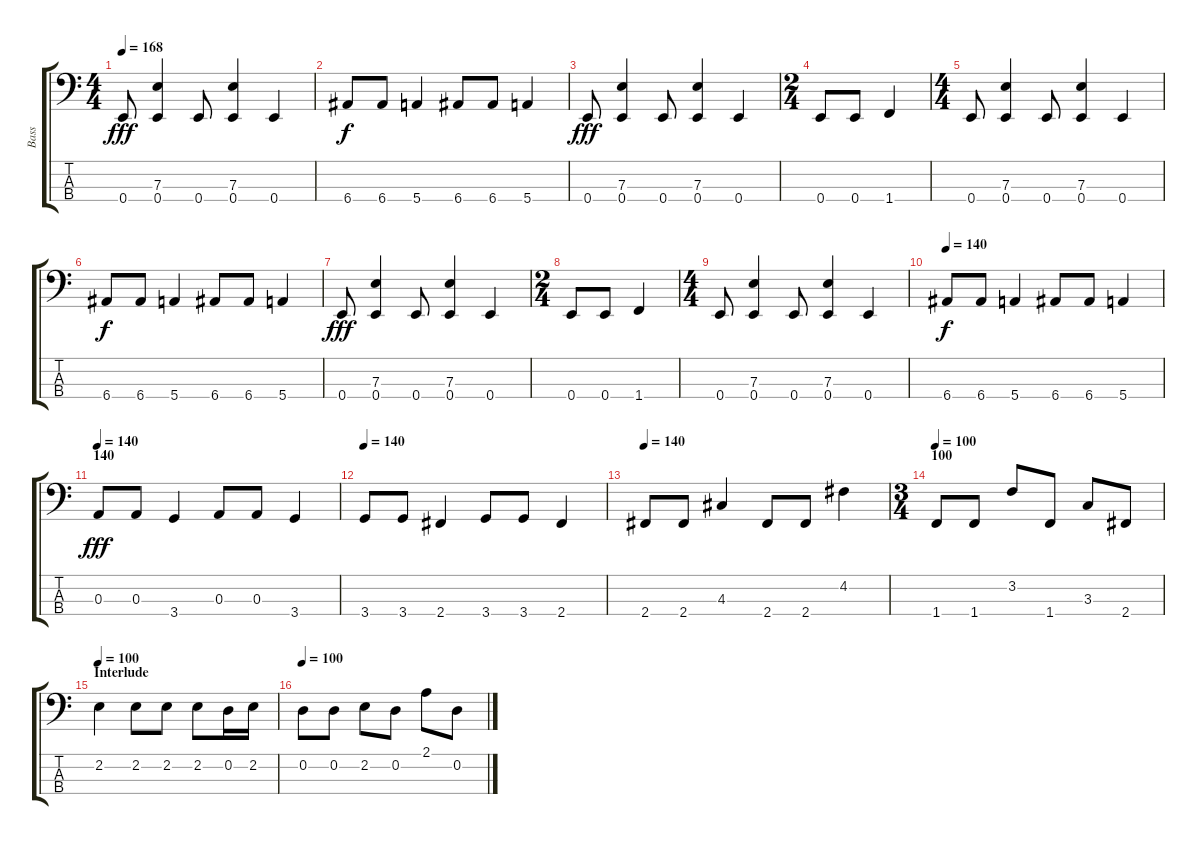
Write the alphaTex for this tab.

\track ("Bass" "Bass") {instrument electricbasspick}
\staff {score tabs}
\tuning (G2 D2 A1 E1) {hide}
\ts (4 4)
\tempo 168
\clef f4
\ks c
0.4.8{dy fff} (7.3 0.4).4 0.4.8 (7.3 0.4).4 0.4.4 |
6.4.8{dy f} 6.4.8 5.4.4 6.4.8 6.4.8 5.4.4 |
0.4.8{dy fff} (7.3 0.4).4 0.4.8 (7.3 0.4).4 0.4.4 |
\ts (2 4)
0.4.8 0.4.8 1.4.4 |
\ts (4 4)
0.4.8 (7.3 0.4).4 0.4.8 (7.3 0.4).4 0.4.4 |
6.4.8{dy f} 6.4.8 5.4.4 6.4.8 6.4.8 5.4.4 |
0.4.8{dy fff} (7.3 0.4).4 0.4.8 (7.3 0.4).4 0.4.4 |
\ts (2 4)
0.4.8 0.4.8 1.4.4 |
\ts (4 4)
0.4.8 (7.3 0.4).4 0.4.8 (7.3 0.4).4 0.4.4 |
\tempo 140
6.4.8{dy f} 6.4.8 5.4.4 6.4.8 6.4.8 5.4.4 |
\section ("" "140")
\tempo 140
0.3.8{dy fff} 0.3.8 3.4.4 0.3.8 0.3.8 3.4.4 |
\tempo 140
3.4.8 3.4.8 2.4.4 3.4.8 3.4.8 2.4.4 |
\tempo 140
2.4.8 2.4.8 4.3.4 2.4.8 2.4.8 4.2.4 |
\ts (3 4)
\section ("" "100")
\tempo 100
1.4.8 1.4.8 3.2.8 1.4.8 3.3.8 2.4.8 |
\section ("" "Interlude")
\tempo 100
2.2.4 2.2.8 2.2.8 2.2.8 0.2.16 2.2.16 |
\tempo 100
0.2.8 0.2.8 2.2.8 0.2.8 2.1.8 0.2.8
